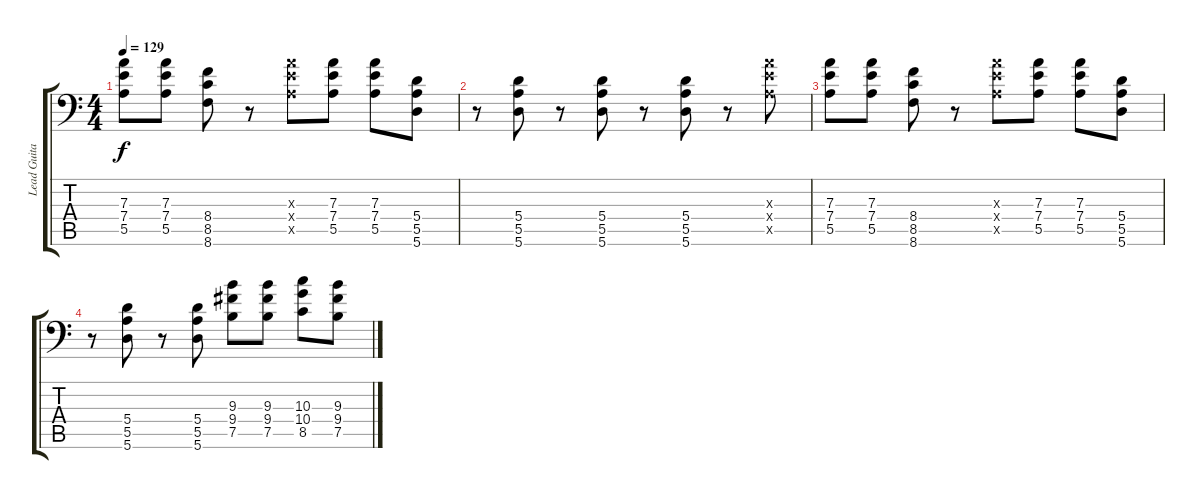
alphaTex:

\track ("Lead Guitar" "Lead Guita") {instrument distortionguitar}
\staff {score tabs}
\tuning (B3 Gb3 D3 A2 E2 A1) {hide}
\ts (4 4)
\tempo 129
\clef f4
\ks c
(7.3 7.4 5.5).8{dy f} (7.3 7.4 5.5).8 (8.4 8.5 8.6).8 r.8 (7.3{x} 7.4{x} 5.5{x}).8 (7.3 7.4 5.5).8 (7.3 7.4 5.5).8 (5.4 5.5 5.6).8 |
r.8 (5.4 5.5 5.6).8 r.8 (5.4 5.5 5.6).8 r.8 (5.4 5.5 5.6).8 r.8 (7.3{x} 7.4{x} 5.5{x}).8 |
(7.3 7.4 5.5).8 (7.3 7.4 5.5).8 (8.4 8.5 8.6).8 r.8 (7.3{x} 7.4{x} 5.5{x}).8 (7.3 7.4 5.5).8 (7.3 7.4 5.5).8 (5.4 5.5 5.6).8 |
r.8 (5.4 5.5 5.6).8 r.8 (5.4 5.5 5.6).8 (9.3 9.4 7.5).8 (9.3 9.4 7.5).8 (10.3 10.4 8.5).8 (9.3 9.4 7.5).8
